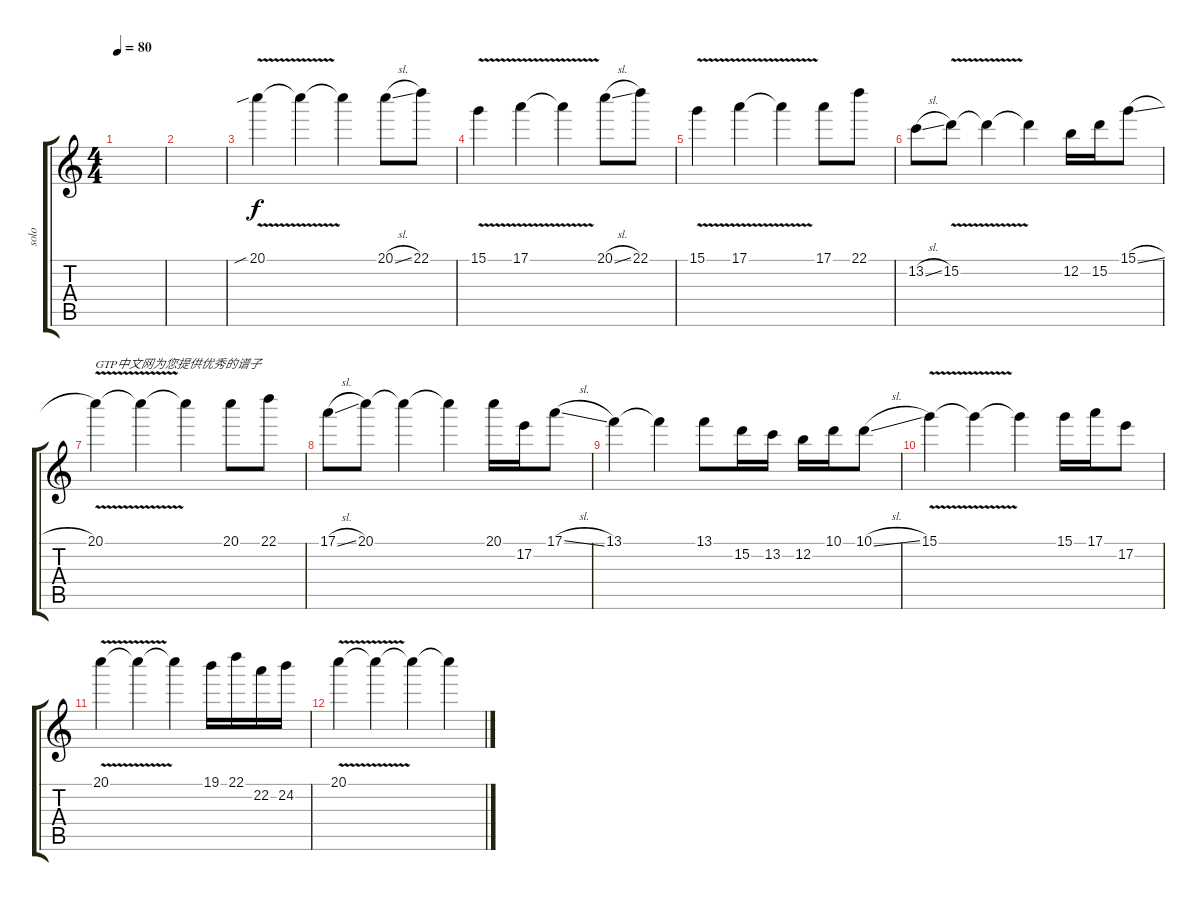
\track ("solo" "solo") {instrument distortionguitar}
\staff {score tabs}
\tuning (E4 B3 G3 D3 A2 E2) {hide}
\ts (4 4)
\tempo 80
\clef g2
\ks c
|
|
20.1{v sib}.4 20.1{t}.4 20.1{t}.4 20.1{sl}.8 22.1.8 |
15.1{v}.4 17.1{v}.4 17.1{t}.4 20.1{sl}.8 22.1.8 |
15.1{v}.4 17.1{v}.4 17.1{t}.4 17.1.8 22.1.8 |
13.2{sl}.8 15.2{v}.8 15.2{t}.4 15.2{t}.4 12.2.16 15.2.16 15.1{sl}.8 |
20.1{v}.4{txt "GTP中文网为您提供优秀的谱子"} 20.1{t}.4 20.1{t}.4 20.1.8 22.1.8 |
17.1{sl}.8 20.1.8 20.1{t}.4 20.1{t}.4 20.1.16 17.2.16 17.1{sl}.8 |
13.1.4 13.1{t}.4 13.1.8 15.2.16 13.2.16 12.2.16 10.1.16 10.1{sl}.8 |
15.1{v}.4 15.1{t}.4 15.1{t}.4 15.1.16 17.1.16 17.2.8 |
20.1{v}.4 20.1{t}.4 20.1{t}.4 19.1.16 22.1.16 22.2.16 24.2.16 |
20.1{v}.4 20.1{t}.4 20.1{t}.4 20.1{t}.4
